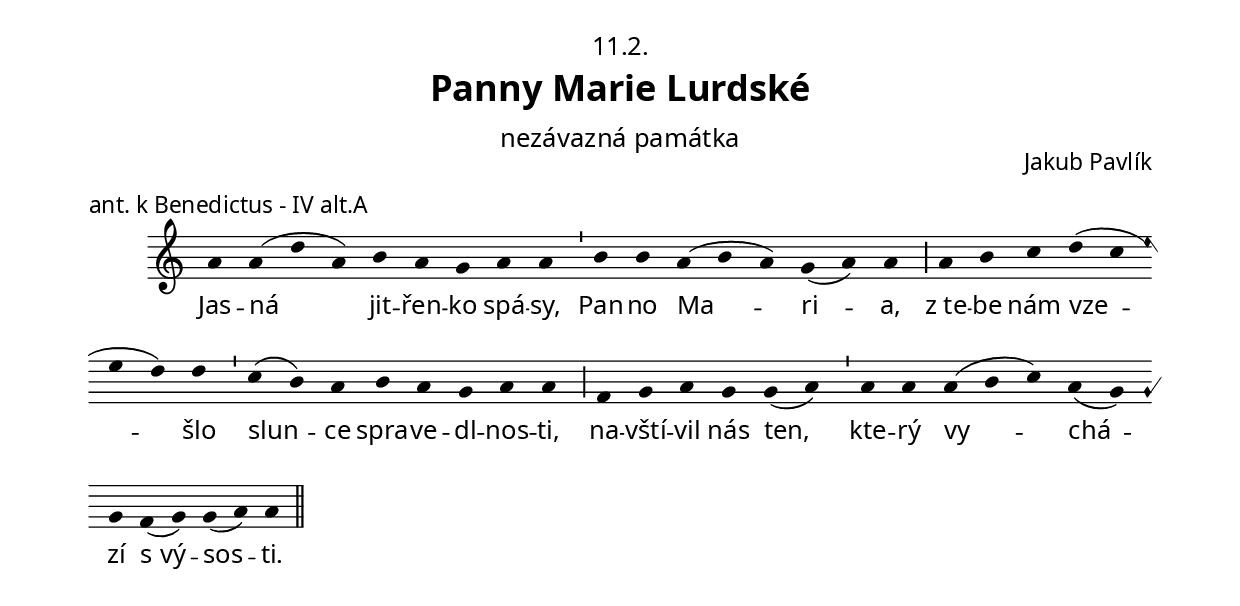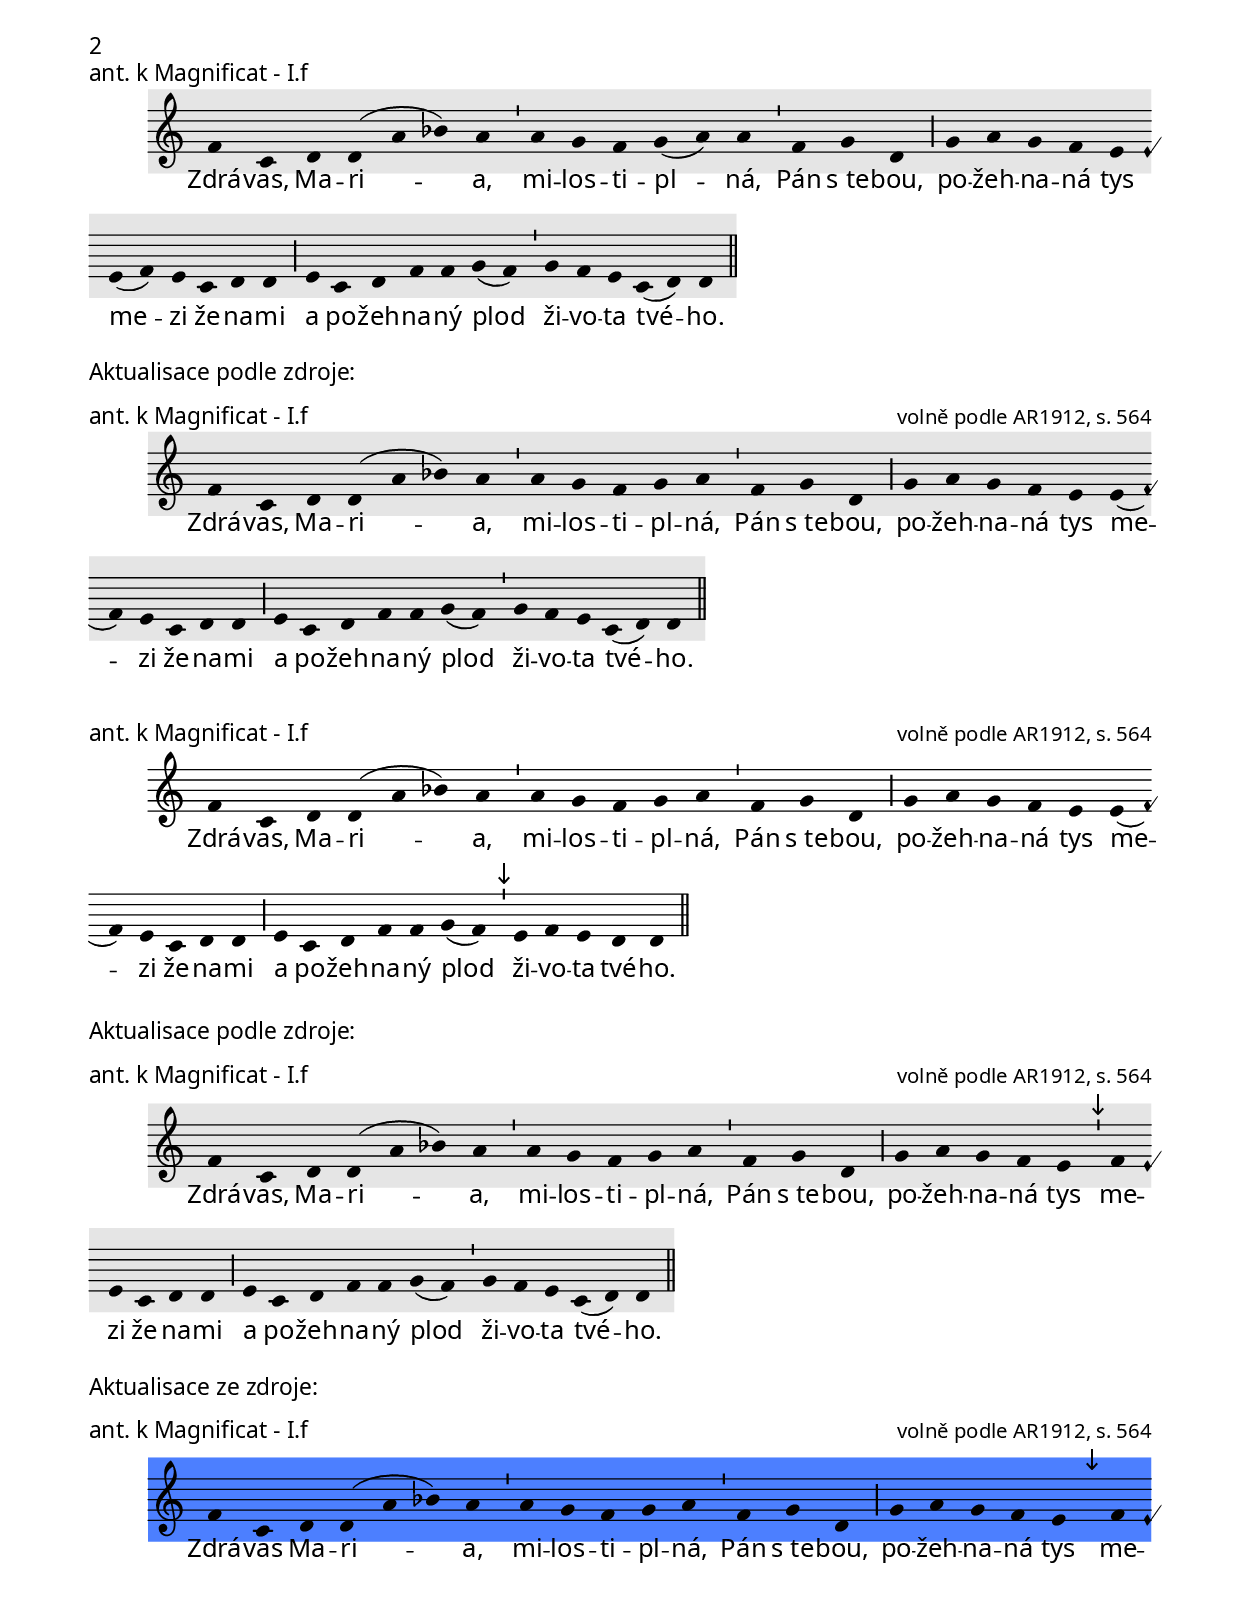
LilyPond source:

\version "2.17.24"

\include "../spolecne.ly"

\header {
  title = \markup\titleSvatek
            "Panny Marie Lurdské"
            "nezávazná památka"
            11.2.
  composer = "Jakub Pavlík"
}

\score {
  \relative c'' {
    \choralniRezim
    a4 a( d a) b a g a a \barMin
    b b a( b a) g( a) a \barMaior
    a b c d( c e d) d \barMin
    c( b) a b a g a a \barMaior
    f g a g g( a) \barMin
    a a a( b c) a( g) g f( g) g( a) a \barFinalis
  }
  \addlyrics {
    Jas -- ná jit -- řen -- ko spá -- sy,
    Pan -- no Ma -- ri -- a,
    z_te -- be nám vze -- šlo
    slun -- ce spra -- ve -- dl -- nos -- ti,
    na -- vští -- vil nás ten,
    kte -- rý vy -- chá -- zí s_vý -- sos -- ti.
  }
  \header {
    quid = "ant. k Benedictus"
    modus = "IV alt"
    differentia = "A"
    psalmus = ""
    id = ""
    piece = \markup {\sestavTitulekBezZalmu}
  }
}

\pageBreak

\score {
  \relative c' {
    \zvyraznovacSedy
    \choralniRezim
    f4 c d d( a' bes) a \barMin a g f g( a) a \barMin
    f g d \barMaior

    g a g f e e( f) e c d d \barMaior
    e c d f f g( f) \barMin g f e c( d) d \barFinalis
  }
  \addlyrics {
    Zdrá -- vas, Ma -- ri -- a, mi -- los -- ti -- pl -- ná,
    Pán s_te -- bou,

    po -- žeh -- na -- ná tys me -- zi že -- na -- mi
    a po -- žeh -- na -- ný plod ži -- vo -- ta tvé -- ho.
  }
  \header {
    quid = "ant. k Magnificat"
    modus = "I"
    differentia = "f"
    psalmus = ""
    id = "amag"
    fial = "sanktoral/1208pmpocatebezposkvrny.ly#2ne-amag?-aleluja"
    piece = \markup {\sestavTitulekBezZalmu}
  }
}

\markup{
  Aktualisace podle zdroje:
}

\score {
  \relative c' {
    \zvyraznovacSedy
    \choralniRezim
    f4 c d d( a' bes) a \barMin
    a g f g a \barMin
    f g d \barMaior

    g a g f e e( f) e c d d \barMaior
    e c d f f g( f) \barMin
    g f e c( d) d \barFinalis
  }
  \addlyrics {
    Zdrá -- vas, Ma -- ri -- a,
    mi -- los -- ti -- pl -- ná,
    Pán s_te -- bou,

    po -- žeh -- na -- ná tys me -- zi že -- na -- mi
    a po -- žeh -- na -- ný plod
    ži -- vo -- ta tvé -- ho.
  }
  \header {
    quid = "ant. k Magnificat"
    modus = "I"
    differentia = "f"
    psalmus = ""
    id = "amag"
    fial = "sanktoral/1208pmpocatebezposkvrny.ly#2ne-amag?-aleluja"
    fons_externus = "volně podle AR1912, s. 564"
    piece = \markup {\sestavTitulekBezZalmu}
  }
}

\score {
  \relative c' {
    \choralniRezim
    f4 c d d( a' bes) a \barMin
    a g f g a \barMin
    f g d \barMaior

    g a g f e e( f) e c d d \barMaior
    e c d f f g( f) \barMin
    \mark\sipka e f e d d \barFinalis
  }
  \addlyrics {
    Zdrá -- vas, Ma -- ri -- a,
    mi -- los -- ti -- pl -- ná,
    Pán s_te -- bou,

    po -- žeh -- na -- ná tys me -- zi že -- na -- mi
    a po -- žeh -- na -- ný plod
    ži -- vo -- ta tvé -- ho.
  }
  \header {
    quid = "ant. k Magnificat"
    modus = "I"
    differentia = "f"
    psalmus = ""
    id = "amag"
    fial = "sanktoral/1208pmpocatebezposkvrny.ly#2ne-amag?-aleluja"
    fons_externus = "volně podle AR1912, s. 564"
    piece = \markup {\sestavTitulekBezZalmu}
  }
}

\markup{
  Aktualisace podle zdroje:
}

\score {
  \relative c' {
    \zvyraznovacSedy
    \choralniRezim
    f4 c d d( a' bes) a \barMin
    a g f g a \barMin
    f g d \barMaior

    g a g f e \mark\sipka \barMin
    f e c d d \barMaior
    e c d f f g( f) \barMin
    g f e c( d) d \barFinalis
  }
  \addlyrics {
    Zdrá -- vas, Ma -- ri -- a,
    mi -- los -- ti -- pl -- ná,
    Pán s_te -- bou,

    po -- žeh -- na -- ná tys
    me -- zi že -- na -- mi
    a po -- žeh -- na -- ný plod
    ži -- vo -- ta tvé -- ho.
  }
  \header {
    quid = "ant. k Magnificat"
    modus = "I"
    differentia = "f"
    psalmus = ""
    id = "amag"
    fial = "sanktoral/1208pmpocatebezposkvrny.ly#2ne-amag?-aleluja"
    fons_externus = "volně podle AR1912, s. 564"
    piece = \markup {\sestavTitulekBezZalmu}
  }
}

\markup\aktualisace

\score {
  \relative c' {
    \zvyraznovacModry
    \choralniRezim
    f4 c d d( a' bes) a \barMin
    a g f g a \barMin
    f g d \barMaior

    g a g f e \mark\sipka
    f e c d d \barMaior
    e c d f f g( f) \barMin
    g f e c( d) d \barFinalis
  }
  \addlyrics {
    Zdrá -- vas Ma -- ri -- a,
    mi -- los -- ti -- pl -- ná,
    Pán s_te -- bou,

    po -- žeh -- na -- ná tys
    me -- zi že -- na -- mi
    a po -- žeh -- na -- ný plod
    ži -- vo -- ta tvé -- ho.
  }
  \header {
    quid = "ant. k Magnificat"
    modus = "I"
    differentia = "f"
    psalmus = ""
    id = "amag"
    fial = "sanktoral/1208pmpocatebezposkvrny.ly#2ne-amag?zacatek=40"
    fons_externus = "volně podle AR1912, s. 564"
    piece = \markup {\sestavTitulekBezZalmu}
  }
}
